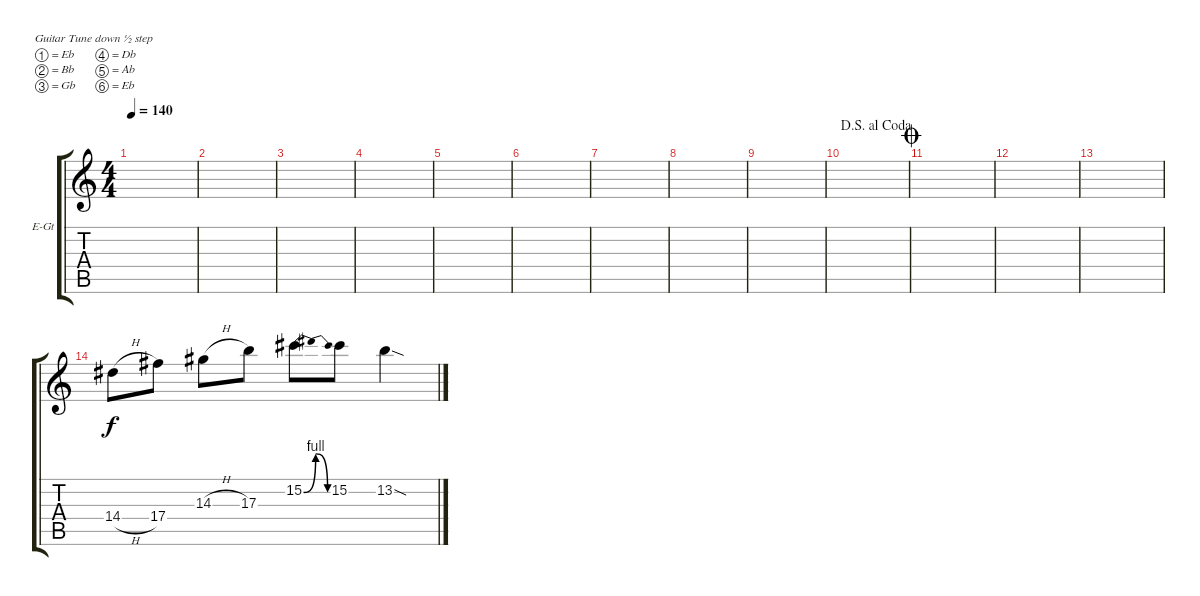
\defaultSystemsLayout 4
\bracketExtendMode groupsimilarinstruments
\firstSystemTrackNameOrientation horizontal
\otherSystemsTrackNameOrientation horizontal
\track ("Tracii" "E-Gt") {instrument distortionguitar}
\staff {score tabs}
\tuning (Eb4 Bb3 Gb3 Db3 Ab2 Eb2)
\ts (4 4)
\tempo 140
\clef g2
\ks c
|
|
|
|
|
|
|
|
|
\jump dalsegnoalcoda
|
\jump coda
|
|
|
14.4{h}.8 17.4.8 14.3{h}.8 17.3.8 15.2{be (bendrelease 0 0 10.2 4 20.4 4 30 0)}.8 15.2.8 13.2{sod}.4
